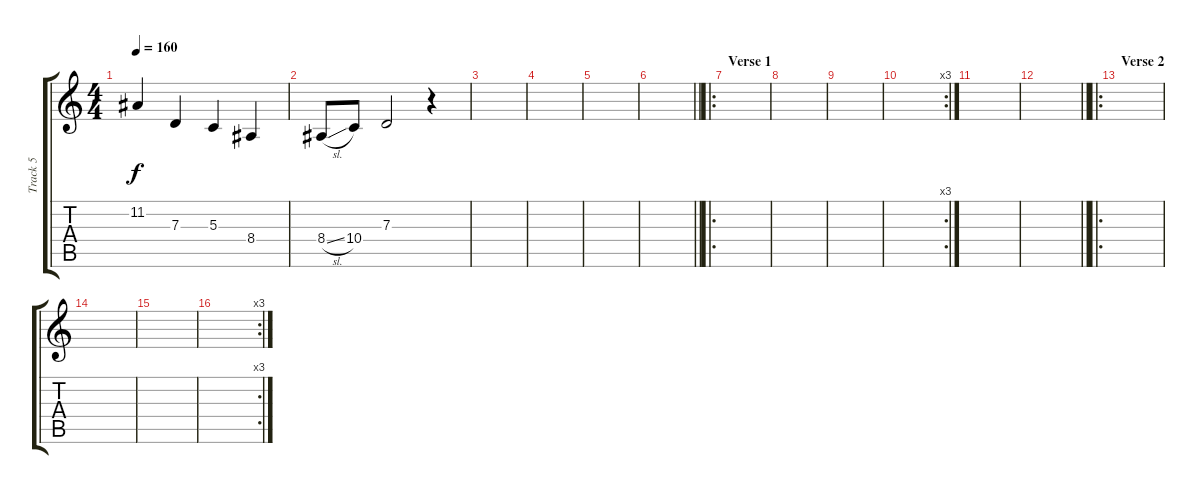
\track ("Track 5" "Track 5") {instrument flute}
\staff {score tabs}
\tuning (E4 B3 G3 D3 A2 E2) {hide}
\ts (4 4)
\tempo 160
\clef g2
\ks c
11.2.4{dy f} 7.3.4 5.3.4 8.4.4 |
8.4{sl}.8 10.4.8 7.3.2 r.4 |
|
|
|
\barLineRight lightlight
|
\ro
\section ("" "Verse 1")
|
|
|
\rc 3
|
|
\barLineRight lightlight
|
\ro
\section ("" "Verse 2")
|
|
|
\rc 3
